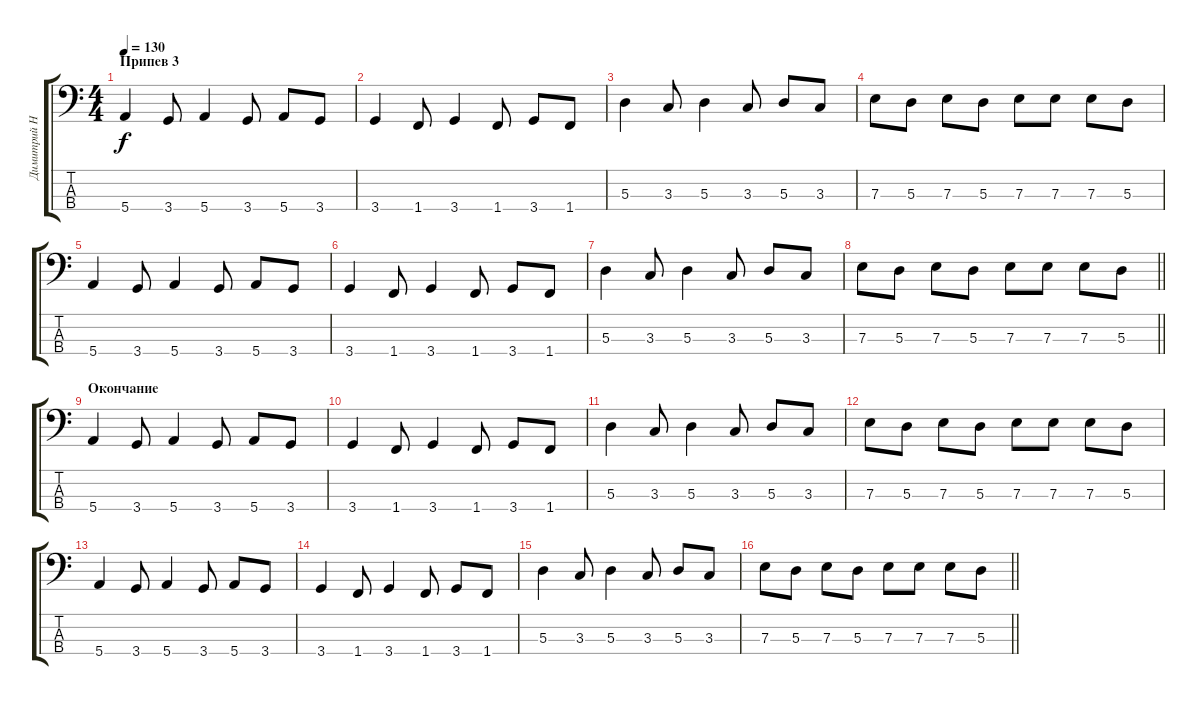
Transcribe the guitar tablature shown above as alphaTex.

\track ("Димитрий Наскидашвили" "Димитрий Н") {instrument electricbassfinger}
\staff {score tabs}
\tuning (G2 D2 A1 E1) {hide}
\ts (4 4)
\section ("" "Припев 3")
\tempo 130
\clef f4
\ks c
5.4.4{dy f} 3.4.8 5.4.4 3.4.8 5.4.8 3.4.8 |
3.4.4 1.4.8 3.4.4 1.4.8 3.4.8 1.4.8 |
5.3.4 3.3.8 5.3.4 3.3.8 5.3.8 3.3.8 |
7.3.8 5.3.8 7.3.8 5.3.8 7.3.8 7.3.8 7.3.8 5.3.8 |
5.4.4 3.4.8 5.4.4 3.4.8 5.4.8 3.4.8 |
3.4.4 1.4.8 3.4.4 1.4.8 3.4.8 1.4.8 |
5.3.4 3.3.8 5.3.4 3.3.8 5.3.8 3.3.8 |
\barLineRight lightlight
7.3.8 5.3.8 7.3.8 5.3.8 7.3.8 7.3.8 7.3.8 5.3.8 |
\section ("" "Окончание")
5.4.4 3.4.8 5.4.4 3.4.8 5.4.8 3.4.8 |
3.4.4 1.4.8 3.4.4 1.4.8 3.4.8 1.4.8 |
5.3.4 3.3.8 5.3.4 3.3.8 5.3.8 3.3.8 |
7.3.8 5.3.8 7.3.8 5.3.8 7.3.8 7.3.8 7.3.8 5.3.8 |
5.4.4 3.4.8 5.4.4 3.4.8 5.4.8 3.4.8 |
3.4.4 1.4.8 3.4.4 1.4.8 3.4.8 1.4.8 |
5.3.4 3.3.8 5.3.4 3.3.8 5.3.8 3.3.8 |
\barLineRight lightlight
7.3.8 5.3.8 7.3.8 5.3.8 7.3.8 7.3.8 7.3.8 5.3.8
